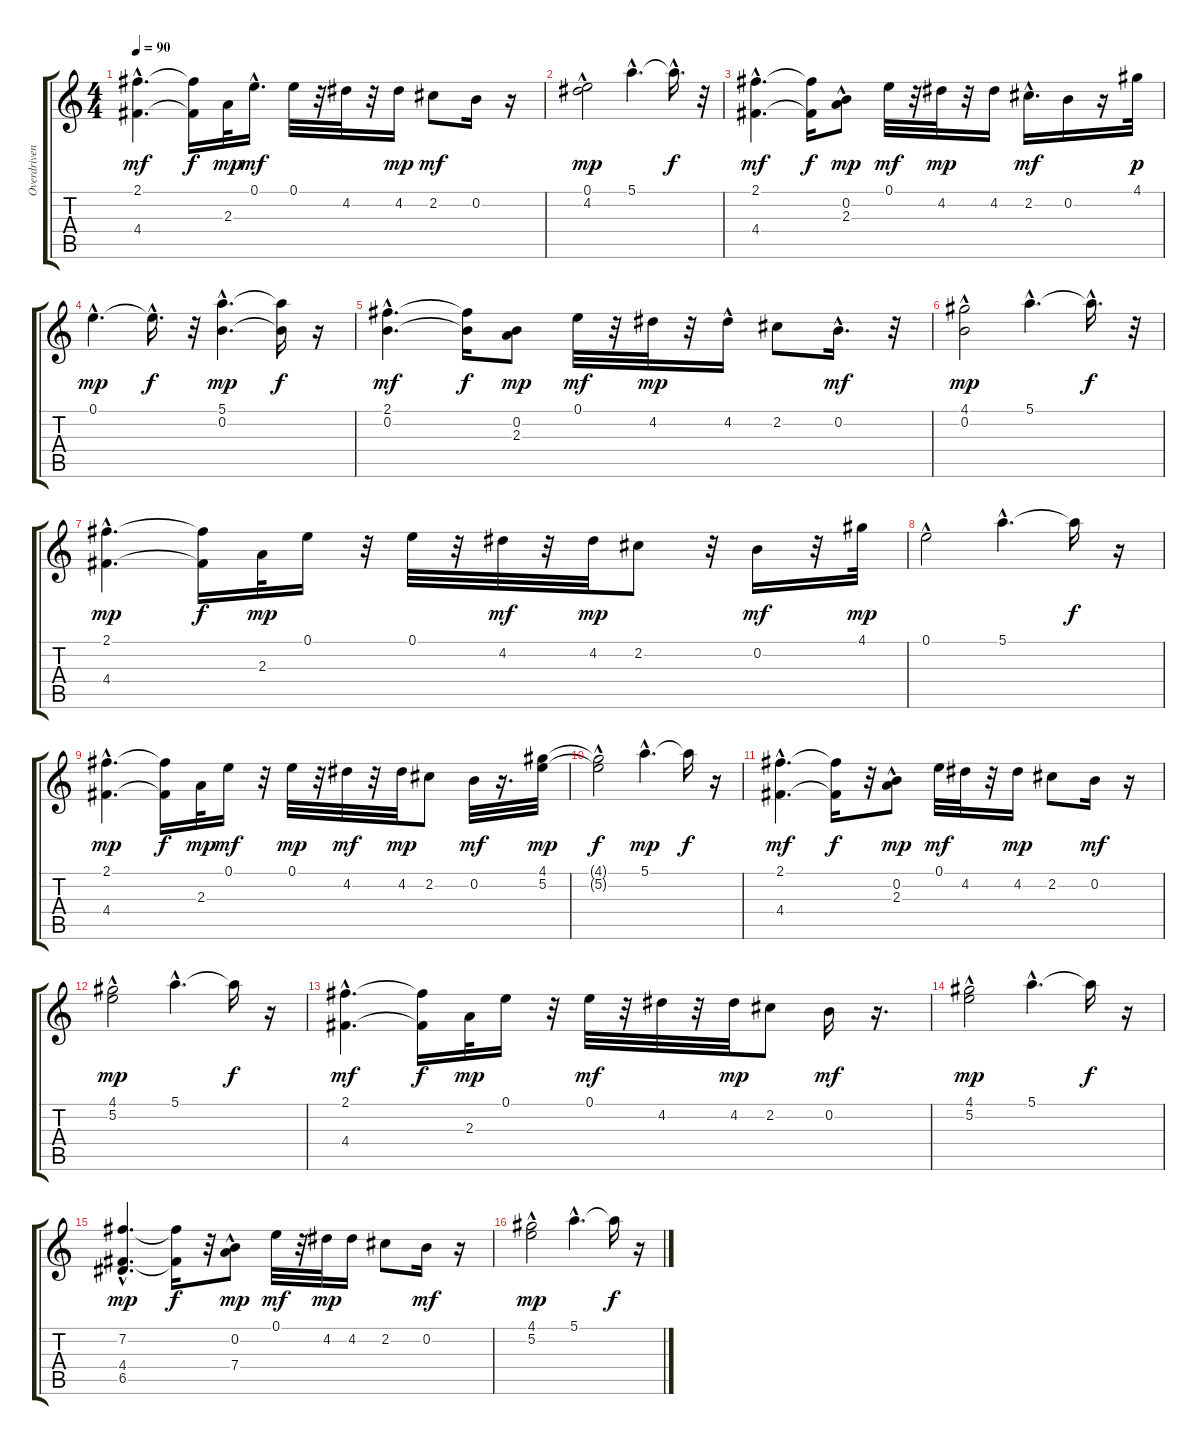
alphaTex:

\track ("Overdriven" "Overdriven") {instrument overdrivenguitar}
\staff {score tabs}
\tuning (E4 B3 G3 D3 A2 E2) {hide}
\ts (4 4)
\tempo 90
\clef g2
\ks c
(2.1{hac} 4.4{hac}).4{d dy mf} (2.1{t} 4.4{t}).16{dy f} 2.3.32{dy mp} 0.1{hac}.16{d dy mf} 0.1.32 r.32 4.2.32 r.32 4.2.16{dy mp} 2.2.8{dy mf} 0.2.16 r.16 |
(0.1{hac} 4.2{hac}).2{dy mp} 5.1{hac}.4{d} 5.1{hac t}.16{d dy f} r.32 |
(2.1{hac} 4.4{hac}).4{d dy mf} (2.1{t} 4.4{t}).16{dy f} (0.2{hac} 2.3).8{dy mp} 0.1.32{dy mf} r.32 4.2.32{dy mp} r.32 4.2.16 2.2{hac}.16{d dy mf} 0.2.16 r.16 4.1.32{dy p} |
0.1{hac}.4{d dy mp} 0.1{hac t}.16{d dy f} r.32 (5.1{hac} 0.2{hac}).4{d dy mp} (5.1{t} 0.2{t}).16{dy f} r.16 |
(2.1{hac} 0.2{hac}).4{d dy mf} (2.1{t} 0.2{t}).16{dy f} (0.2 2.3).8{dy mp} 0.1.32{dy mf} r.32 4.2.32{dy mp} r.32 4.2{hac}.16 2.2.8 0.2{hac}.16{d dy mf} r.32 |
(4.1 0.2{hac}).2{dy mp} 5.1{hac}.4{d} 5.1{hac t}.16{d dy f} r.32 |
(2.1{hac} 4.4{hac}).4{d dy mp} (2.1{t} 4.4{t}).16{dy f} 2.3.32{dy mp} 0.1.16 r.32 0.1.32 r.32 4.2.32{dy mf} r.32 4.2.32{dy mp} 2.2.8 r.32 0.2.16{dy mf} r.32 4.1.32{dy mp} |
0.1{hac}.2 5.1{hac}.4{d} 5.1{t}.16{dy f} r.16 |
(2.1{hac} 4.4{hac}).4{d dy mp} (2.1{t} 4.4{t}).16{dy f} 2.3.32{dy mp} 0.1.16{dy mf} r.32 0.1.32{dy mp} r.32 4.2.32{dy mf} r.32 4.2.32{dy mp} 2.2.8 0.2.32{dy mf} r.16{d} (4.1 5.2).32{dy mp} |
(4.1{hac t} 5.2{hac t}).2{dy f} 5.1{hac}.4{d dy mp} 5.1{t}.16{dy f} r.16 |
(2.1{hac} 4.4{hac}).4{d dy mf} (2.1{t} 4.4{t}).16{dy f} r.32 (0.2{hac} 2.3).8{dy mp} 0.1.32{dy mf} 4.2.32 r.32 4.2.16{dy mp} 2.2.8 0.2.16{dy mf} r.16 |
(4.1 5.2{hac}).2{dy mp} 5.1{hac}.4{d} 5.1{t}.16{dy f} r.16 |
(2.1{hac} 4.4{hac}).4{d dy mf} (2.1{t} 4.4{t}).16{dy f} 2.3.32{dy mp} 0.1.16 r.32 0.1.32{dy mf} r.32 4.2.32 r.32 4.2.32{dy mp} 2.2.8 0.2.16{dy mf} r.16{d} |
(4.1{hac} 5.2{hac}).2{dy mp} 5.1{hac}.4{d} 5.1{t}.16{dy f} r.16 |
(7.2{hac} 4.4{hac} 6.5).4{d dy mp} (7.2{t} 4.4{t}).16{dy f} r.32 (0.2{hac} 7.4).8{dy mp} 0.1.32{dy mf} r.32 4.2.32{dy mp} 4.2.16 2.2.8 0.2.16{dy mf} r.16 |
(4.1 5.2{hac}).2{dy mp} 5.1{hac}.4{d} 5.1{t}.16{dy f} r.16
